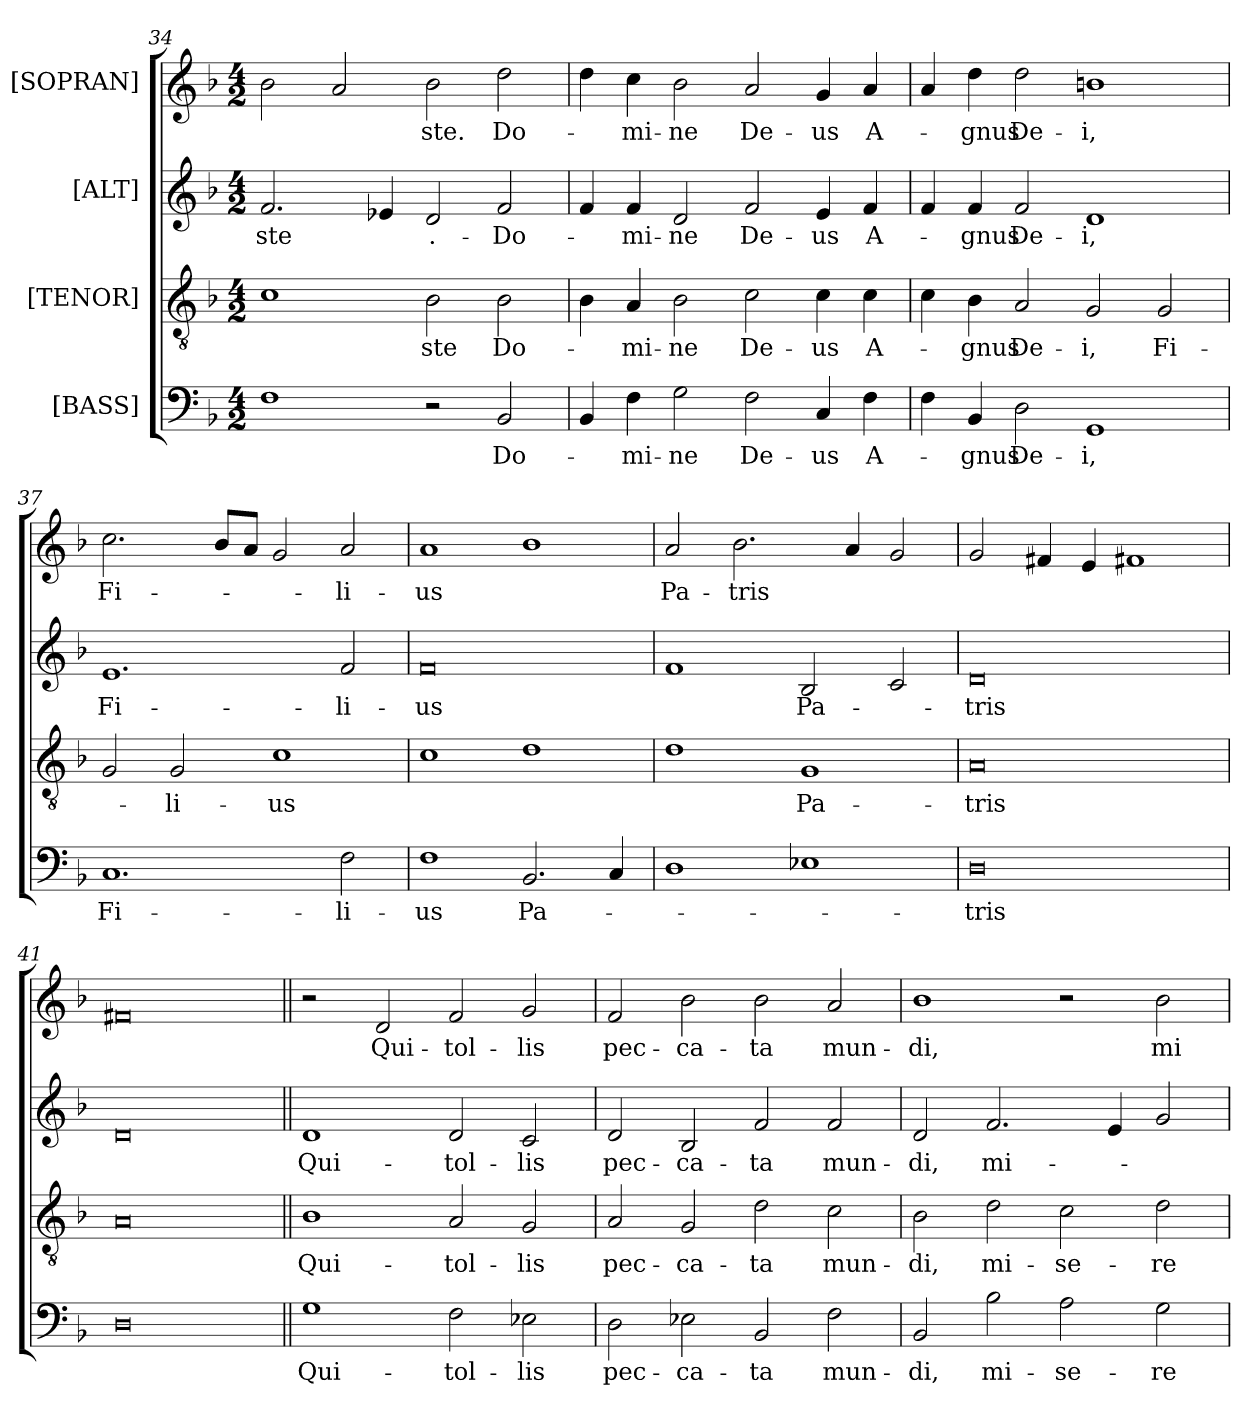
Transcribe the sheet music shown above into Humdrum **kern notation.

**kern	**text	**kern	**text	**kern	**text	**kern	**text
*part4	*part4	*part3	*part3	*part2	*part2	*part1	*part1
*staff4	*staff4	*staff3	*staff3	*staff2	*staff2	*staff1	*staff1
*I"[BASS]	*	*I"[TENOR]	*	*I"[ALT]	*	*I"[SOPRAN]	*
*clefF4	*	*clefGv2	*	*clefG2	*	*clefG2	*
*k[b-]	*	*k[b-]	*	*k[b-]	*	*k[b-]	*
*M4/2	*	*M4/2	*	*M4/2	*	*M4/2	*
=34	=34	=34	=34	=34	=34	=34	=34
1F\	.	1c\	.	2.f/	-ste	2b-\	.
.	.	.	.	.	.	2a/	.
.	.	.	.	4e-X/	.	.	.
2r	.	2B-\	-ste	2d/	.-	2b-\	-ste.
2BB-/	Do-	2B-\	Do-	2f/	Do-	2dd\	Do-
=35	=35	=35	=35	=35	=35	=35	=35
4BB-/	.	4B-\	.	4f/	.	4dd\	.
4F\	-mi-	4A/	-mi-	4f/	-mi-	4cc\	-mi-
2G\	-ne	2B-\	-ne	2d/	-ne	2b-\	-ne
2F\	De-	2c\	De-	2f/	De-	2a/	De-
4C/	-us	4c\	-us	4e/	-us	4g/	-us
4F\	A-	4c\	A-	4f/	A-	4a/	A-
=36	=36	=36	=36	=36	=36	=36	=36
4F\	.	4c\	.	4f/	.	4a/	.
4BB-/	-gnus	4B-\	-gnus	4f/	-gnus	4dd\	-gnus
2D\	De-	2A/	De-	2f/	De-	2dd\	De-
1GG/	-i,	2G/	-i,	1d/	-i,	1bn\	-i,
.	.	2G/	Fi-	.	.	.	.
=37	=37	=37	=37	=37	=37	=37	=37
1.C/	Fi-	2G/	.	1.e/	Fi-	2.cc\	Fi-
.	.	2G/	-li-	.	.	.	.
.	.	.	.	.	.	8b-/L	.
.	.	.	.	.	.	8a/J	.
.	.	1c\	-us	.	.	2g/	.
2F\	-li-	.	.	2f/	-li-	2a/	-li-
=38	=38	=38	=38	=38	=38	=38	=38
1F\	-us	1c\	.	0f/	-us	1a/	-us
2.BB-/	Pa-	1d\	.	.	.	1b-\	.
4C/	.	.	.	.	.	.	.
=39	=39	=39	=39	=39	=39	=39	=39
1D\	.	1d\	.	1f/	.	2a/	Pa-
.	.	.	.	.	.	2.b-\	-tris
1E-X\	.	1G/	Pa-	2B-/	Pa-	.	.
.	.	.	.	.	.	4a/	.
.	.	.	.	2c/	.	2g/	.
=40	=40	=40	=40	=40	=40	=40	=40
0D\	-tris	0A/	-tris	0d/	-tris	2g/	.
.	.	.	.	.	.	4f#X/	.
.	.	.	.	.	.	4e/	.
.	.	.	.	.	.	1f#X/	.
=41	=41	=41	=41	=41	=41	=41	=41
0D\	.	0A/	.	0d/	.	0f#X/	.
=42||	=42||	=42||	=42||	=42||	=42||	=42||	=42||
1G\	Qui-	1B-\	Qui-	1d/	Qui-	2r	.
.	.	.	.	.	.	2d/	Qui-
2F\	tol-	2A/	tol-	2d/	tol-	2f/	tol-
2E-X\	-lis	2G/	-lis	2c/	-lis	2g/	-lis
=43	=43	=43	=43	=43	=43	=43	=43
2D\	pec-	2A/	pec-	2d/	pec-	2f/	pec-
2E-X\	-ca-	2G/	-ca-	2B-/	-ca-	2b-\	-ca-
2BB-/	-ta	2d\	-ta	2f/	-ta	2b-\	-ta
2F\	mun-	2c\	mun-	2f/	mun-	2a/	mun-
=44	=44	=44	=44	=44	=44	=44	=44
2BB-/	-di,	2B-\	-di,	2d/	-di,	1b-\	-di,
2B-\	mi-	2d\	mi-	2.f/	mi-	.	.
2A\	-se-	2c\	-se-	.	.	2r	.
.	.	.	.	4e/	.	.	.
2G\	-re-	2d\	-re-	2g/	.	2b-\	mi-
=	=	=	=	=	=	=	=
*-	*-	*-	*-	*-	*-	*-	*-
